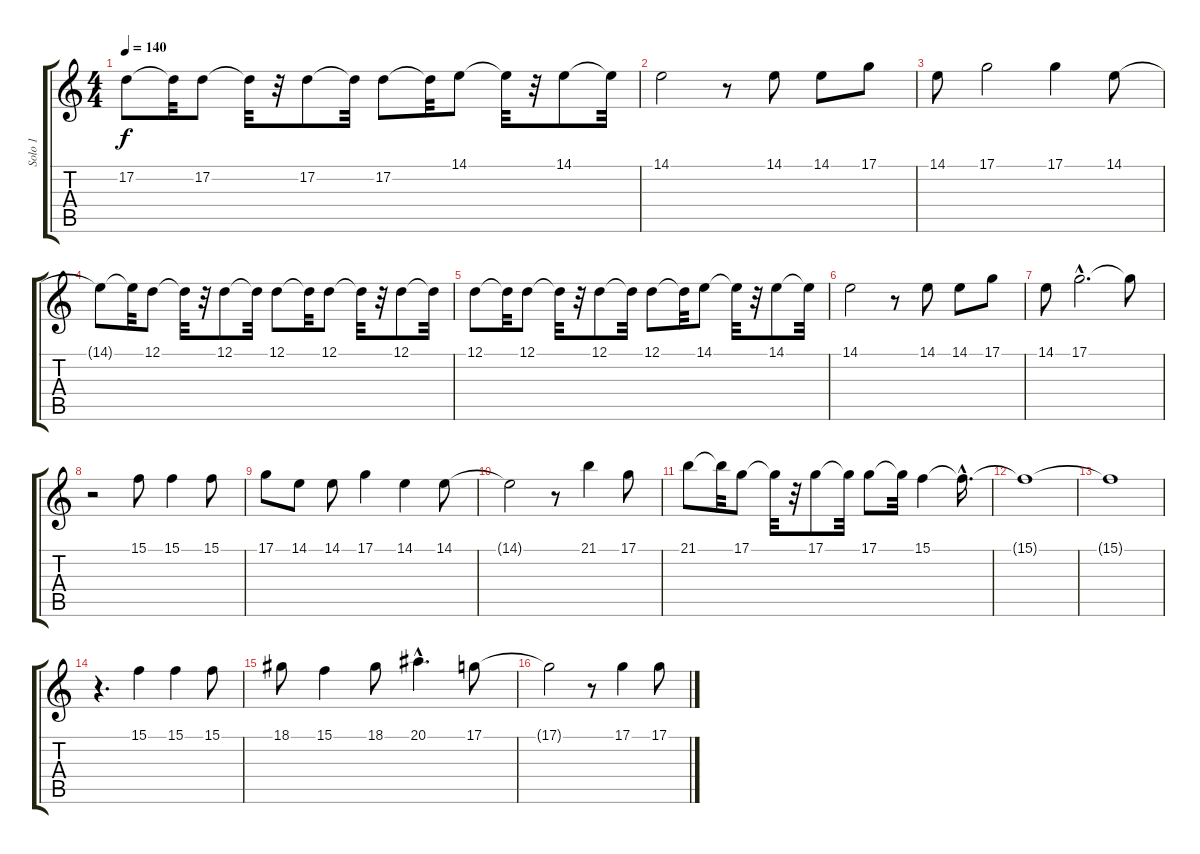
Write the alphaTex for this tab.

\track ("Solo 1" "Solo 1") {instrument trumpet}
\staff {score tabs}
\tuning (D4 A3 F3 C3 G2 D2) {hide}
\ts (4 4)
\tempo 140
\clef g2
\ks c
17.2.8{dy f} 17.2{t}.32 17.2.8 17.2{t}.32 r.32 17.2.8 17.2{t}.32 17.2.8 17.2{t}.32 14.1.8 14.1{t}.32 r.32 14.1.8 14.1{t}.32 |
14.1.2 r.8 14.1.8 14.1.8 17.1.8 |
14.1.8 17.1.2 17.1.4 14.1.8 |
14.1{t}.8 14.1{t}.32 12.1.8 12.1{t}.32 r.32 12.1.8 12.1{t}.32 12.1.8 12.1{t}.32 12.1.8 12.1{t}.32 r.32 12.1.8 12.1{t}.32 |
12.1.8 12.1{t}.32 12.1.8 12.1{t}.32 r.32 12.1.8 12.1{t}.32 12.1.8 12.1{t}.32 14.1.8 14.1{t}.32 r.32 14.1.8 14.1{t}.32 |
14.1.2 r.8 14.1.8 14.1.8 17.1.8 |
14.1.8 17.1{hac}.2{d} 17.1{t}.8 |
r.2 15.1.8 15.1.4 15.1.8 |
17.1.8 14.1.8 14.1.8 17.1.4 14.1.4 14.1.8 |
14.1{t}.2 r.8 21.1.4 17.1.8 |
21.1.8 21.1{t}.32 17.1.8 17.1{t}.32 r.32 17.1.8 17.1{t}.32 17.1.8 17.1{t}.32 15.1.4 15.1{hac t}.16{d} |
15.1{t}.1 |
15.1{t}.1 |
r.4{d} 15.1.4 15.1.4 15.1.8 |
18.1.8 15.1.4 18.1.8 20.1{hac}.4{d} 17.1.8 |
17.1{t}.2 r.8 17.1.4 17.1.8
